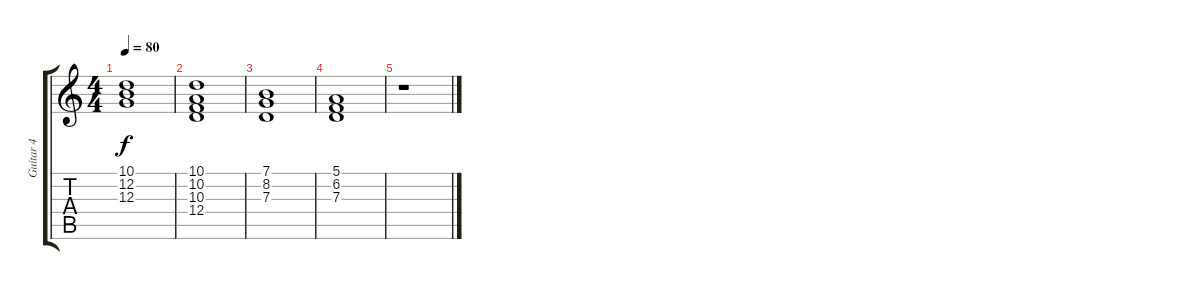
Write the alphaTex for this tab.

\track ("Guitar 4" "Guitar 4") {instrument electricpiano2}
\staff {score tabs}
\tuning (E4 B3 G3 D3 A2 D2) {hide}
\ts (4 4)
\tempo 80
\clef g2
\ks c
(10.1 12.2 12.3).1{dy f} |
(10.1 10.2 10.3 12.4).1 |
(7.1 8.2 7.3).1 |
(5.1 6.2 7.3).1 |
r.1
